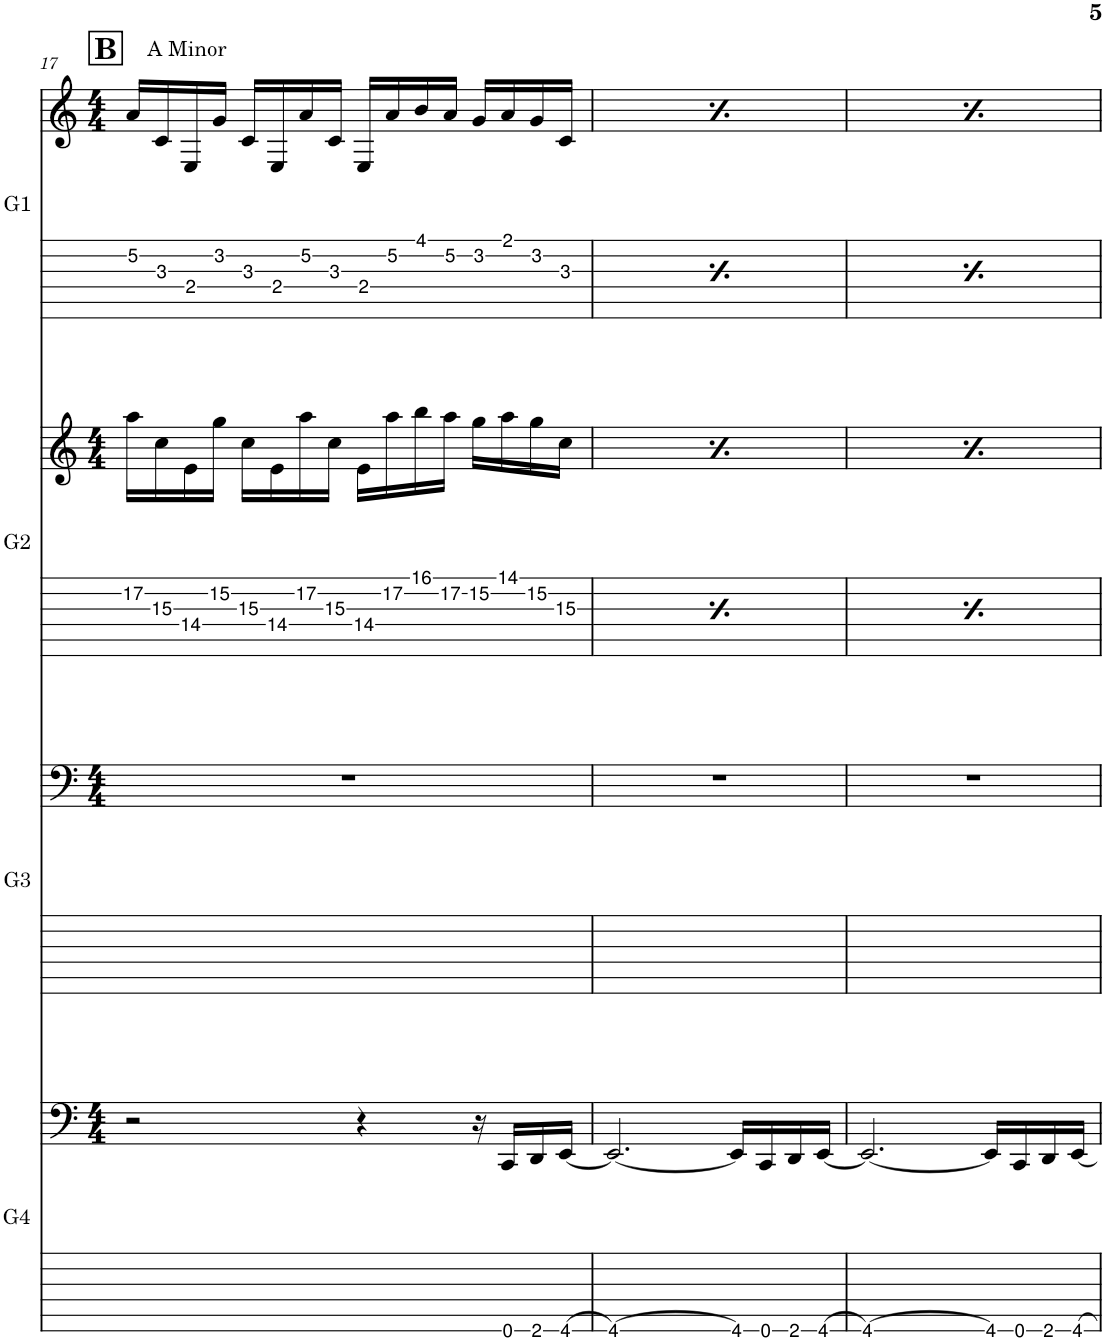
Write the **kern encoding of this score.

**kern	**kern	**kern	**kern	**kern	**kern	**kern	**kern
*part4	*part4	*part3	*part3	*part2	*part2	*part1	*part1
*staff8	*staff7	*staff6	*staff5	*staff4	*staff3	*staff2	*staff1
*I"G4	*	*I"G3	*	*I"G2	*	*I"G1	*
*I'G4	*	*I'G3	*	*I'G2	*	*I'G1	*
!!LO:PB:g=z
*clefF4	*clefF4	*clefF4	*clefF4	*	*clefG2	*	*clefG2
*k[]	*k[]	*k[]	*k[]	*k[]	*k[]	*k[]	*k[]
*M4/4	*M4/4	*M4/4	*M4/4	*M4/4	*M4/4	*M4/4	*M4/4
!!LO:REH:place=s1:a:B:cj:fs=14:t=B
=17	=17	=17	=17	=17	=17	=17	=17
!	!	!	!	!	!	!	!LO:TX:a:t=A Minor
2r	2r	1r	1r	16aaLL	16aa\LL	16aLL	16a/LL
.	.	.	.	16ccJ	16cc\	16cJ	16c/
.	.	.	.	16eL	16e\	16EL	16E/
.	.	.	.	16ggJJ	16gg\JJ	16gJJ	16g/JJ
.	.	.	.	16ccLL	16cc\LL	16cLL	16c/LL
.	.	.	.	16eJ	16e\	16EJ	16E/
.	.	.	.	16aaL	16aa\	16aL	16a/
.	.	.	.	16ccJJ	16cc\JJ	16cJJ	16c/JJ
4r	4r	.	.	16eLL	16e\LL	16ELL	16E/LL
.	.	.	.	16aaJ	16aa\	16aJ	16a/
.	.	.	.	16bbL	16bb\	16bL	16b/
.	.	.	.	16aaJJ	16aa\JJ	16aJJ	16a/JJ
16r	16r	.	.	16ggLL	16gg\LL	16gLL	16g/LL
16CCLL	16CC/LL	.	.	16aaJ	16aa\	16aJ	16a/
16DD	16DD/	.	.	16ggL	16gg\	16gL	16g/
[16EEJJ	[16EE/JJ	.	.	16ccJJ	16cc\JJ	16cJJ	16c/JJ
!!LO:REH:place=s1:a:B:cj:fs=14:t=B
=18	=18	=18	=18	=18	=18	=18	=18
!	!	!	!	!	!	!	!LO:TX:a:t=A Minor
2.EE_	2.EE/_	1r	1r	16aaLL	16aa\LL	16aLL	16a/LL
.	.	.	.	16ccJ	16cc\	16cJ	16c/
.	.	.	.	16eL	16e\	16EL	16E/
.	.	.	.	16ggJJ	16gg\JJ	16gJJ	16g/JJ
.	.	.	.	16ccLL	16cc\LL	16cLL	16c/LL
.	.	.	.	16eJ	16e\	16EJ	16E/
.	.	.	.	16aaL	16aa\	16aL	16a/
.	.	.	.	16ccJJ	16cc\JJ	16cJJ	16c/JJ
.	.	.	.	16eLL	16e\LL	16ELL	16E/LL
.	.	.	.	16aaJ	16aa\	16aJ	16a/
.	.	.	.	16bbL	16bb\	16bL	16b/
.	.	.	.	16aaJJ	16aa\JJ	16aJJ	16a/JJ
16EELL]	16EE/LL]	.	.	16ggLL	16gg\LL	16gLL	16g/LL
16CCJ	16CC/	.	.	16aaJ	16aa\	16aJ	16a/
16DDL	16DD/	.	.	16ggL	16gg\	16gL	16g/
[16EEJJ	[16EE/JJ	.	.	16ccJJ	16cc\JJ	16cJJ	16c/JJ
!!LO:REH:place=s1:a:B:cj:fs=14:t=B
=19	=19	=19	=19	=19	=19	=19	=19
!	!	!	!	!	!	!	!LO:TX:a:t=A Minor
2.EE_	2.EE/_	1r	1r	16aaLL	16aa\LL	16aLL	16a/LL
.	.	.	.	16ccJ	16cc\	16cJ	16c/
.	.	.	.	16eL	16e\	16EL	16E/
.	.	.	.	16ggJJ	16gg\JJ	16gJJ	16g/JJ
.	.	.	.	16ccLL	16cc\LL	16cLL	16c/LL
.	.	.	.	16eJ	16e\	16EJ	16E/
.	.	.	.	16aaL	16aa\	16aL	16a/
.	.	.	.	16ccJJ	16cc\JJ	16cJJ	16c/JJ
.	.	.	.	16eLL	16e\LL	16ELL	16E/LL
.	.	.	.	16aaJ	16aa\	16aJ	16a/
.	.	.	.	16bbL	16bb\	16bL	16b/
.	.	.	.	16aaJJ	16aa\JJ	16aJJ	16a/JJ
16EELL]	16EE/LL]	.	.	16ggLL	16gg\LL	16gLL	16g/LL
16CCJ	16CC/	.	.	16aaJ	16aa\	16aJ	16a/
16DDL	16DD/	.	.	16ggL	16gg\	16gL	16g/
[16EEJJ	[16EE/JJ	.	.	16ccJJ	16cc\JJ	16cJJ	16c/JJ
=	=	=	=	=	=	=	=
*-	*-	*-	*-	*-	*-	*-	*-
